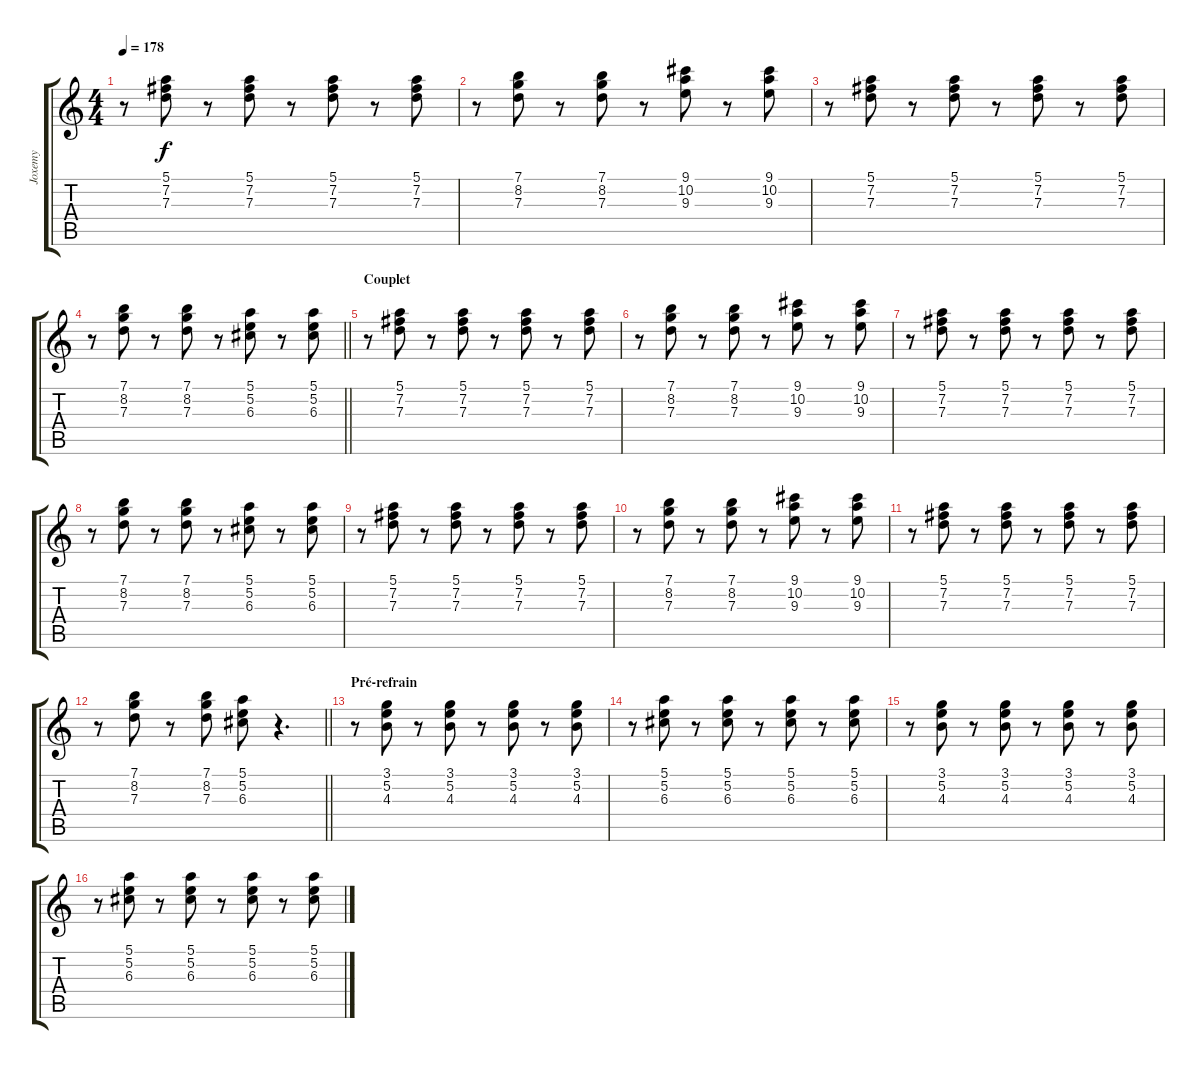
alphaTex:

\track ("Joxemy" "Joxemy") {instrument distortionguitar}
\staff {score tabs}
\tuning (E4 B3 G3 D3 A2 E2) {hide}
\ts (4 4)
\tempo 178
\clef g2
\ks c
r.8{dy f} (5.1 7.2 7.3).8 r.8 (5.1 7.2 7.3).8 r.8 (5.1 7.2 7.3).8 r.8 (5.1 7.2 7.3).8 |
r.8 (7.1 8.2 7.3).8 r.8 (7.1 8.2 7.3).8 r.8 (9.1 10.2 9.3).8 r.8 (9.1 10.2 9.3).8 |
r.8 (5.1 7.2 7.3).8 r.8 (5.1 7.2 7.3).8 r.8 (5.1 7.2 7.3).8 r.8 (5.1 7.2 7.3).8 |
\barLineRight lightlight
r.8 (7.1 8.2 7.3).8 r.8 (7.1 8.2 7.3).8 r.8 (5.1 5.2 6.3).8 r.8 (5.1 5.2 6.3).8 |
\section ("" "Couplet")
r.8 (5.1 7.2 7.3).8 r.8 (5.1 7.2 7.3).8 r.8 (5.1 7.2 7.3).8 r.8 (5.1 7.2 7.3).8 |
r.8 (7.1 8.2 7.3).8 r.8 (7.1 8.2 7.3).8 r.8 (9.1 10.2 9.3).8 r.8 (9.1 10.2 9.3).8 |
r.8 (5.1 7.2 7.3).8 r.8 (5.1 7.2 7.3).8 r.8 (5.1 7.2 7.3).8 r.8 (5.1 7.2 7.3).8 |
r.8 (7.1 8.2 7.3).8 r.8 (7.1 8.2 7.3).8 r.8 (5.1 5.2 6.3).8 r.8 (5.1 5.2 6.3).8 |
r.8 (5.1 7.2 7.3).8 r.8 (5.1 7.2 7.3).8 r.8 (5.1 7.2 7.3).8 r.8 (5.1 7.2 7.3).8 |
r.8 (7.1 8.2 7.3).8 r.8 (7.1 8.2 7.3).8 r.8 (9.1 10.2 9.3).8 r.8 (9.1 10.2 9.3).8 |
r.8 (5.1 7.2 7.3).8 r.8 (5.1 7.2 7.3).8 r.8 (5.1 7.2 7.3).8 r.8 (5.1 7.2 7.3).8 |
\barLineRight lightlight
r.8 (7.1 8.2 7.3).8 r.8 (7.1 8.2 7.3).8 (5.1 5.2 6.3).8 r.4{d} |
\section ("" "Pré-refrain")
r.8 (3.1 5.2 4.3).8 r.8 (3.1 5.2 4.3).8 r.8 (3.1 5.2 4.3).8 r.8 (3.1 5.2 4.3).8 |
r.8 (5.1 5.2 6.3).8 r.8 (5.1 5.2 6.3).8 r.8 (5.1 5.2 6.3).8 r.8 (5.1 5.2 6.3).8 |
r.8 (3.1 5.2 4.3).8 r.8 (3.1 5.2 4.3).8 r.8 (3.1 5.2 4.3).8 r.8 (3.1 5.2 4.3).8 |
r.8 (5.1 5.2 6.3).8 r.8 (5.1 5.2 6.3).8 r.8 (5.1 5.2 6.3).8 r.8 (5.1 5.2 6.3).8
